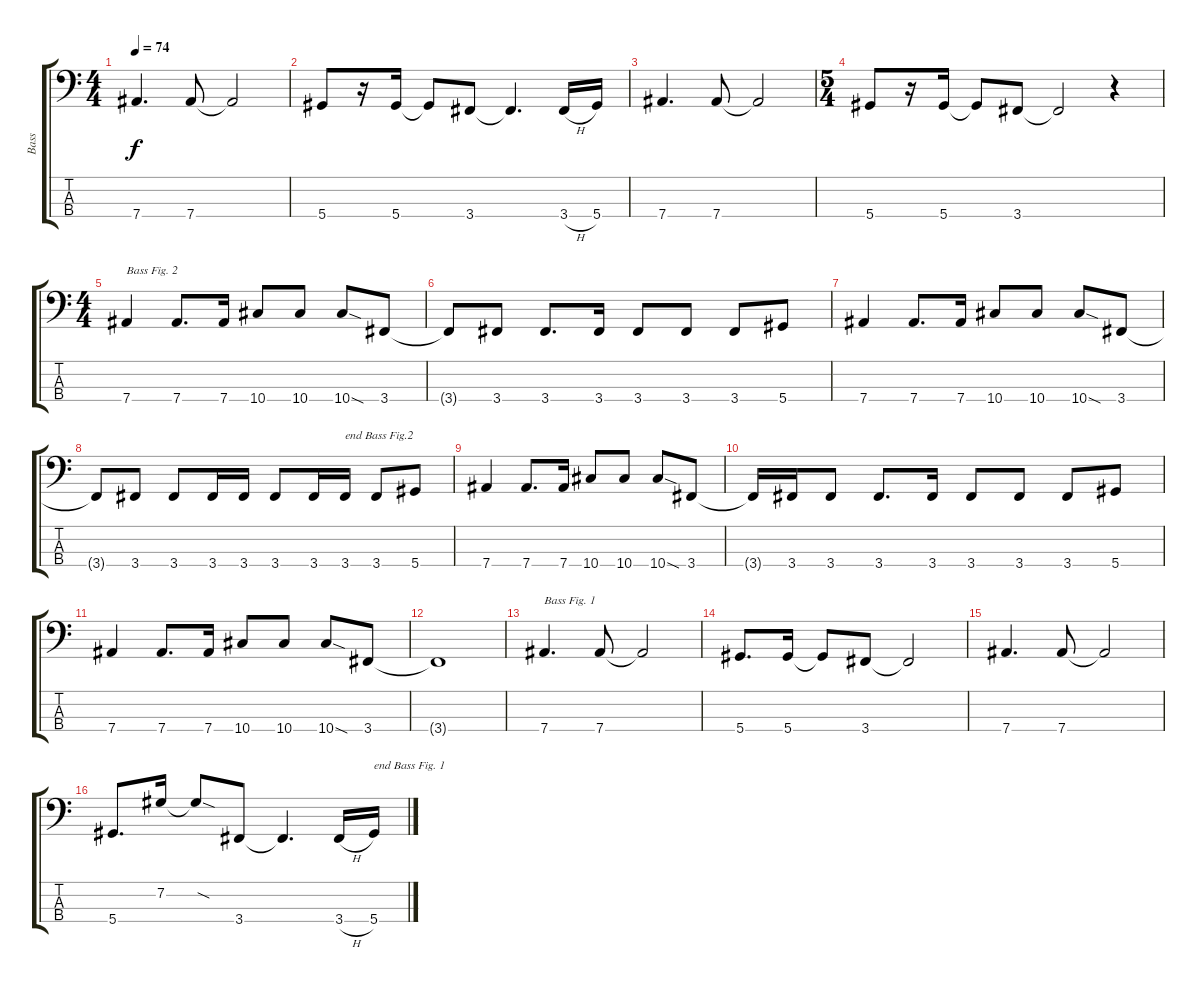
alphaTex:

\track ("Bass" "Bass") {instrument electricbassfinger}
\staff {score tabs}
\tuning (Gb2 Db2 Ab1 Eb1) {hide}
\ts (4 4)
\tempo 74
\clef f4
\ks c
7.4.4{d dy f} 7.4.8 7.4{t}.2 |
5.4.8 r.16 5.4.16 5.4{t}.8 3.4.8 3.4{t}.4{d} 3.4{h}.16 5.4.16 |
7.4.4{d} 7.4.8 7.4{t}.2 |
\ts (5 4)
5.4.8 r.16 5.4.16 5.4{t}.8 3.4.8 3.4{t}.2 r.4 |
\ts (4 4)
7.4.4{txt "Bass Fig. 2"} 7.4.8{d} 7.4.16 10.4.8 10.4.8 10.4{sod}.8 3.4.8 |
3.4{t}.8 3.4.8 3.4.8{d} 3.4.16 3.4.8 3.4.8 3.4.8 5.4.8 |
7.4.4 7.4.8{d} 7.4.16 10.4.8 10.4.8 10.4{sod}.8 3.4.8 |
3.4{t}.8 3.4.8 3.4.8 3.4.16 3.4.16 3.4.8 3.4.16 3.4.16{txt "end Bass Fig.2"} 3.4.8 5.4.8 |
7.4.4 7.4.8{d} 7.4.16 10.4.8 10.4.8 10.4{sod}.8 3.4.8 |
3.4{t}.16 3.4.16 3.4.8 3.4.8{d} 3.4.16 3.4.8 3.4.8 3.4.8 5.4.8 |
7.4.4 7.4.8{d} 7.4.16 10.4.8 10.4.8 10.4{sod}.8 3.4.8 |
3.4{t}.1 |
7.4.4{d txt "Bass Fig. 1"} 7.4.8 7.4{t}.2 |
5.4.8{d} 5.4.16 5.4{t}.8 3.4.8 3.4{t}.2 |
7.4.4{d} 7.4.8 7.4{t}.2 |
5.4.8{d} 7.2.16 7.2{sod t}.8 3.4.8 3.4{t}.4{d} 3.4{h}.16 5.4.16{txt "end Bass Fig. 1"}
